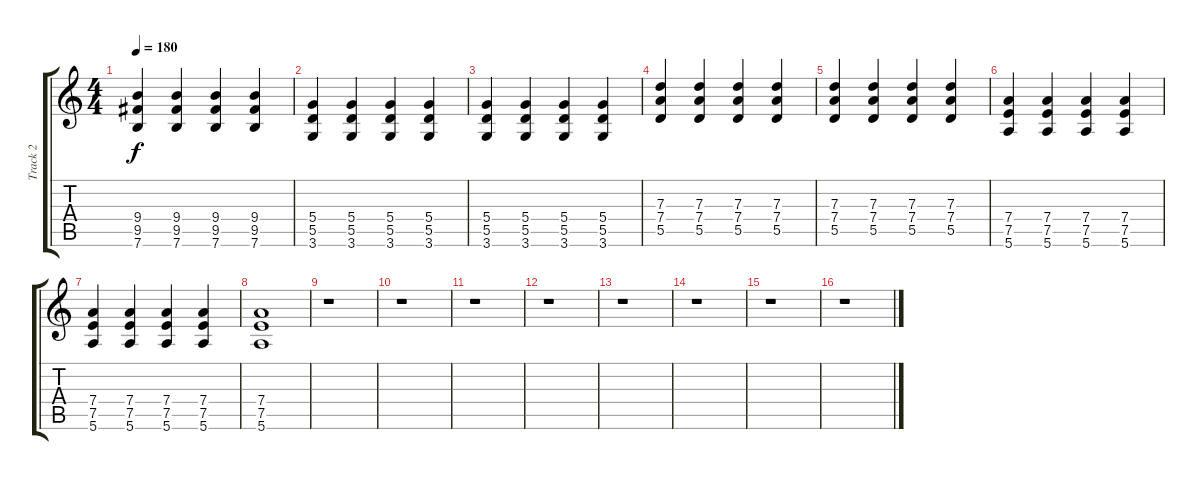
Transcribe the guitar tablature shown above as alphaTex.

\track ("Track 2" "Track 2") {instrument overdrivenguitar}
\staff {score tabs}
\tuning (E4 B3 G3 D3 A2 E2) {hide}
\ts (4 4)
\tempo 180
\clef g2
\ks c
(9.4 9.5 7.6).4{dy f} (9.4 9.5 7.6).4 (9.4 9.5 7.6).4 (9.4 9.5 7.6).4 |
(5.4 5.5 3.6).4 (5.4 5.5 3.6).4 (5.4 5.5 3.6).4 (5.4 5.5 3.6).4 |
(5.4 5.5 3.6).4 (5.4 5.5 3.6).4 (5.4 5.5 3.6).4 (5.4 5.5 3.6).4 |
(7.3 7.4 5.5).4 (7.3 7.4 5.5).4 (7.3 7.4 5.5).4 (7.3 7.4 5.5).4 |
(7.3 7.4 5.5).4 (7.3 7.4 5.5).4 (7.3 7.4 5.5).4 (7.3 7.4 5.5).4 |
(7.4 7.5 5.6).4 (7.4 7.5 5.6).4 (7.4 7.5 5.6).4 (7.4 7.5 5.6).4 |
(7.4 7.5 5.6).4 (7.4 7.5 5.6).4 (7.4 7.5 5.6).4 (7.4 7.5 5.6).4 |
(7.4 7.5 5.6).1 |
r.1 |
r.1 |
r.1 |
r.1 |
r.1 |
r.1 |
r.1 |
r.1
